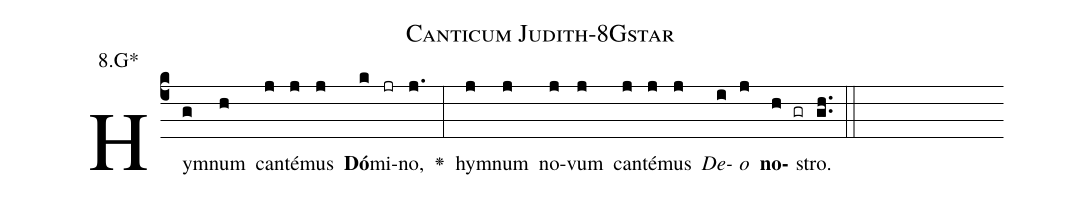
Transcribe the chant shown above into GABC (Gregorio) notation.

name: Canticum Judith-8Gstar;
annotation: 8.G*;
%%
(c4)Hym(g)num(h) can(j)té(j)mus(j) <b>Dó</b>(k)mi(jr)no,(j.) <v>\greheightstar</v>(:) hym(j)num(j) no(j)vum(j) can(j)té(j)mus(j) <i>De</i>(i)<i>o</i>(j) <b>no</b>(h gr)stro.(gh..) (::)


%E(j) u(j) o(i) u(j) a(h) e.(gh..) (::)
